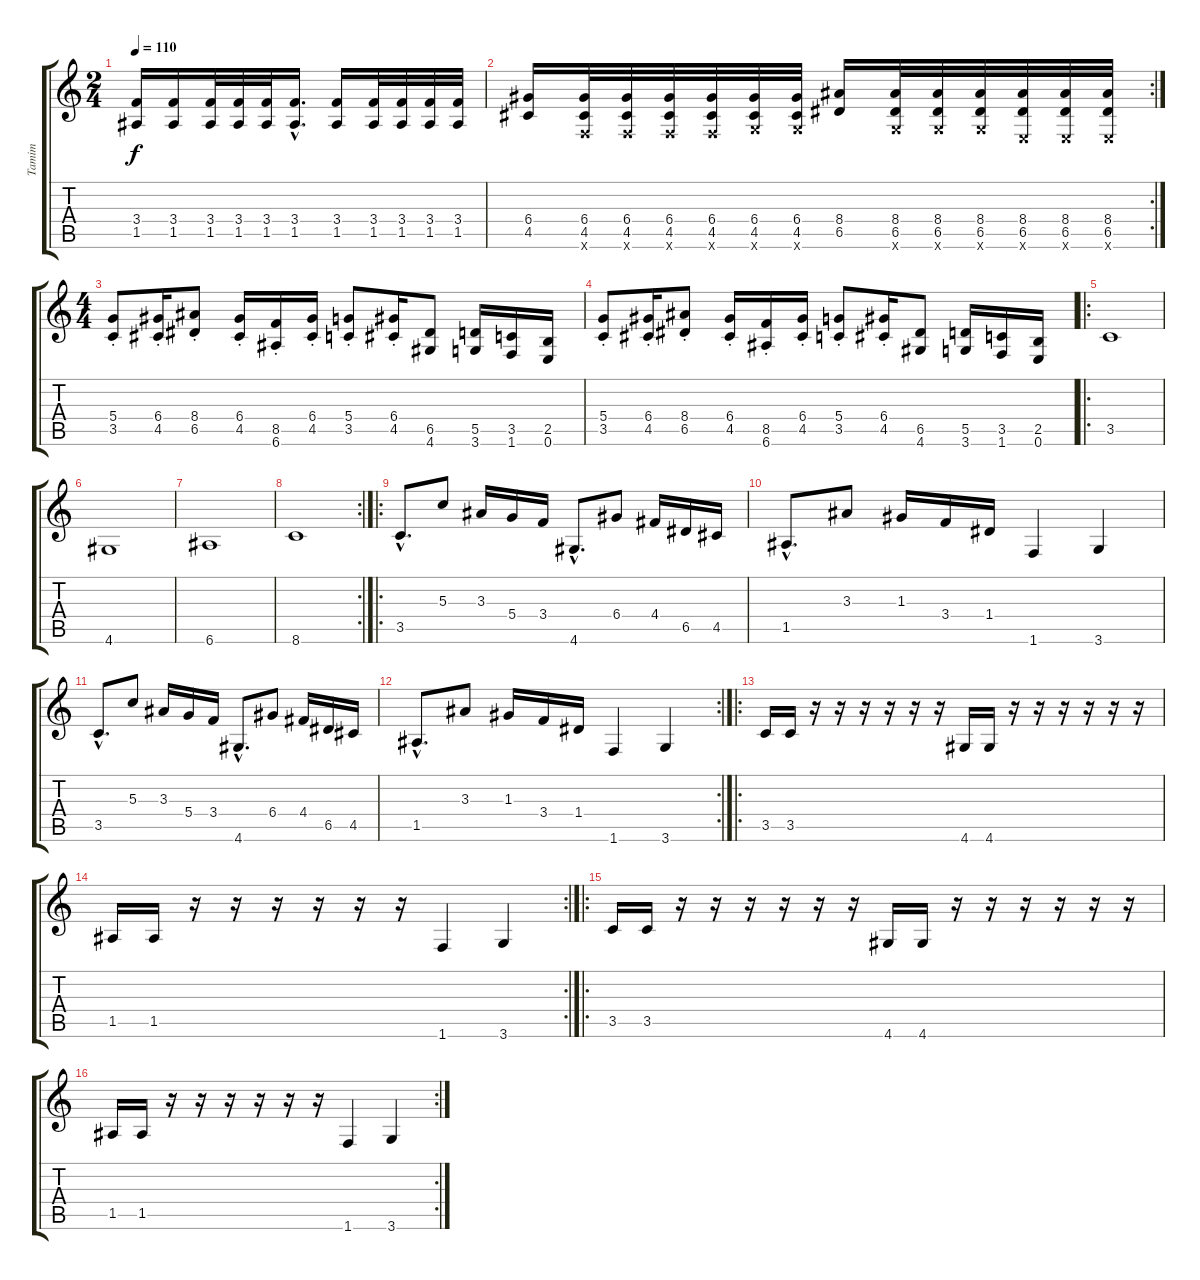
\track ("Tamim" "Tamim") {instrument slapbass1}
\staff {score tabs}
\tuning (E4 B3 G3 D3 A2 E2) {hide}
\ts (2 4)
\tempo 110
\clef g2
\ks c
(3.4 1.5).16{dy f} (3.4 1.5).16 (3.4 1.5).32 (3.4 1.5).32 (3.4 1.5).32 (3.4{hac} 1.5{hac}).16{d} (3.4 1.5).16 (3.4 1.5).32 (3.4 1.5).32 (3.4 1.5).32 (3.4 1.5).32 |
\rc 2
(6.4 4.5).16 (6.4 4.5 1.6{x}).32 (6.4 4.5 1.6{x}).32 (6.4 4.5 1.6{x}).32 (6.4 4.5 1.6{x}).32 (6.4 4.5 3.6{x}).32 (6.4 4.5 3.6{x}).32 (8.4 6.5).16 (8.4 6.5 3.6{x}).32 (8.4 6.5 3.6{x}).32 (8.4 6.5 3.6{x}).32 (8.4 6.5 0.6{x}).32 (8.4 6.5 0.6{x}).32 (8.4 6.5 0.6{x}).32 |
\ts (4 4)
(5.4{st} 3.5{st}).8 (6.4{st} 4.5{st}).16 (8.4{st} 6.5{st}).8 (6.4{st} 4.5{st}).16 (8.5{st} 6.6{st}).16 (6.4{st} 4.5{st}).16 (5.4{st} 3.5{st}).8 (6.4{st} 4.5{st}).16 (6.5 4.6).8 (5.5 3.6).16 (3.5 1.6).16 (2.5 0.6).16 |
(5.4{st} 3.5{st}).8 (6.4{st} 4.5{st}).16 (8.4{st} 6.5{st}).8 (6.4{st} 4.5{st}).16 (8.5{st} 6.6{st}).16 (6.4{st} 4.5{st}).16 (5.4{st} 3.5{st}).8 (6.4{st} 4.5{st}).16 (6.5 4.6).8 (5.5 3.6).16 (3.5 1.6).16 (2.5 0.6).16 |
\ro
3.5.1 |
4.6.1 |
6.6.1 |
\rc 2
8.6.1 |
\ro
3.5{hac}.8{d} 5.3.8 3.3.16 5.4.16 3.4.16 4.6{hac}.8{d} 6.4.8 4.4.16 6.5.16 4.5.16 |
1.5{hac}.8{d} 3.3.8 1.3.16 3.4.16 1.4.16 1.6.4 3.6.4 |
3.5{hac}.8{d} 5.3.8 3.3.16 5.4.16 3.4.16 4.6{hac}.8{d} 6.4.8 4.4.16 6.5.16 4.5.16 |
\rc 2
1.5{hac}.8{d} 3.3.8 1.3.16 3.4.16 1.4.16 1.6.4 3.6.4 |
\ro
3.5.16 3.5.16 r.16 r.16 r.16 r.16 r.16 r.16 4.6.16 4.6.16 r.16 r.16 r.16 r.16 r.16 r.16 |
\rc 2
1.5.16 1.5.16 r.16 r.16 r.16 r.16 r.16 r.16 1.6.4 3.6.4 |
\ro
3.5.16 3.5.16 r.16 r.16 r.16 r.16 r.16 r.16 4.6.16 4.6.16 r.16 r.16 r.16 r.16 r.16 r.16 |
\rc 2
1.5.16 1.5.16 r.16 r.16 r.16 r.16 r.16 r.16 1.6.4 3.6.4
